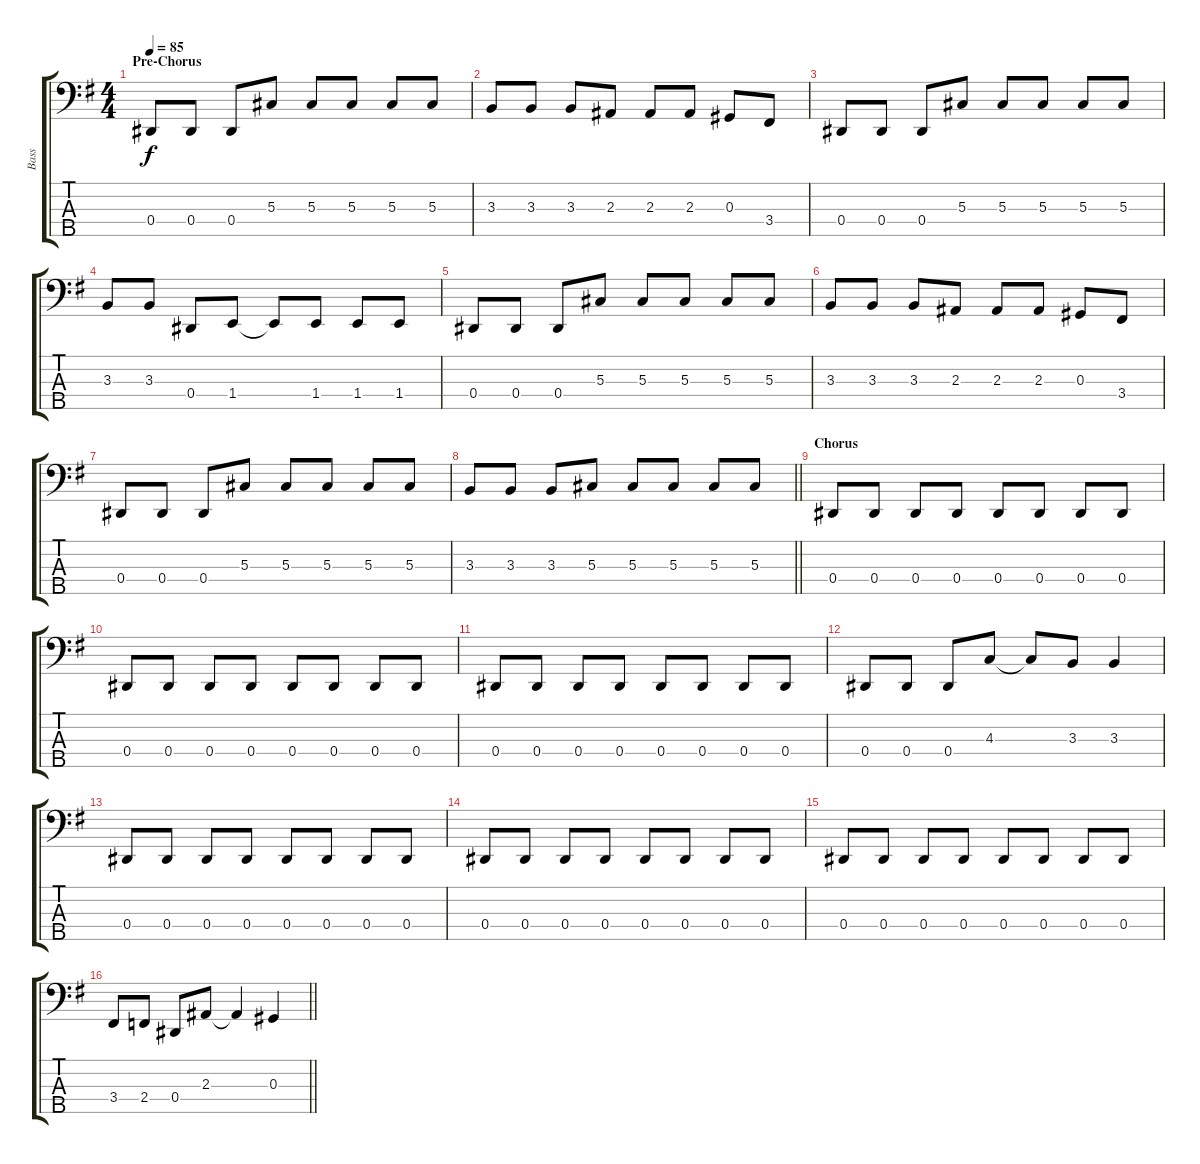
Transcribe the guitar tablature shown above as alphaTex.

\track ("Bass" "Bass") {instrument electricbassfinger}
\staff {score tabs}
\tuning (Gb2 Db2 Ab1 Eb1 Bb0) {hide}
\ts (4 4)
\section ("" "Pre-Chorus")
\tempo 85
\clef f4
\ks g
0.4.8{dy f} 0.4.8 0.4.8 5.3.8 5.3.8 5.3.8 5.3.8 5.3.8 |
3.3.8 3.3.8 3.3.8 2.3.8 2.3.8 2.3.8 0.3.8 3.4.8 |
0.4.8 0.4.8 0.4.8 5.3.8 5.3.8 5.3.8 5.3.8 5.3.8 |
3.3.8 3.3.8 0.4.8 1.4.8 1.4{t}.8 1.4.8 1.4.8 1.4.8 |
0.4.8 0.4.8 0.4.8 5.3.8 5.3.8 5.3.8 5.3.8 5.3.8 |
3.3.8 3.3.8 3.3.8 2.3.8 2.3.8 2.3.8 0.3.8 3.4.8 |
0.4.8 0.4.8 0.4.8 5.3.8 5.3.8 5.3.8 5.3.8 5.3.8 |
\barLineRight lightlight
3.3.8 3.3.8 3.3.8 5.3.8 5.3.8 5.3.8 5.3.8 5.3.8 |
\section ("" "Chorus")
0.4.8 0.4.8 0.4.8 0.4.8 0.4.8 0.4.8 0.4.8 0.4.8 |
0.4.8 0.4.8 0.4.8 0.4.8 0.4.8 0.4.8 0.4.8 0.4.8 |
0.4.8 0.4.8 0.4.8 0.4.8 0.4.8 0.4.8 0.4.8 0.4.8 |
0.4.8 0.4.8 0.4.8 4.3.8 4.3{t}.8 3.3.8 3.3.4 |
0.4.8 0.4.8 0.4.8 0.4.8 0.4.8 0.4.8 0.4.8 0.4.8 |
0.4.8 0.4.8 0.4.8 0.4.8 0.4.8 0.4.8 0.4.8 0.4.8 |
0.4.8 0.4.8 0.4.8 0.4.8 0.4.8 0.4.8 0.4.8 0.4.8 |
\barLineRight lightlight
3.4.8 2.4.8 0.4.8 2.3.8 2.3{t}.4 0.3.4
